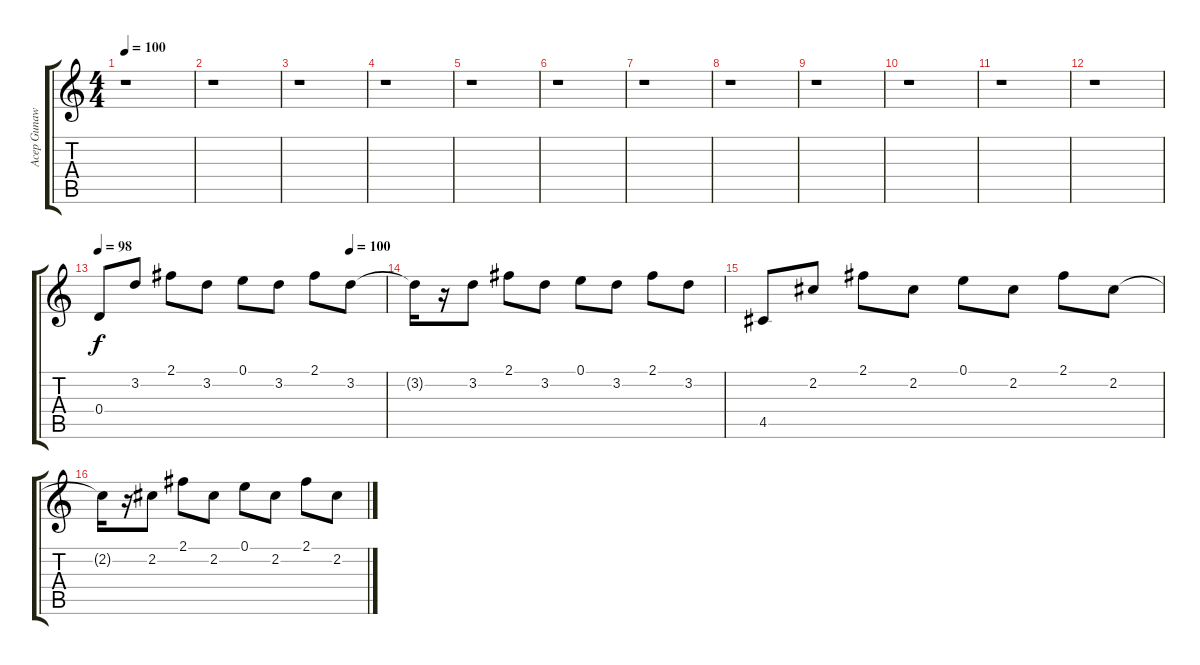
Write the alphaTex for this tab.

\track ("Acep Gunawan Electrik" "Acep Gunaw") {instrument electricguitarjazz}
\staff {score tabs}
\tuning (E4 B3 G3 D3 A2 E2) {hide}
\ts (4 4)
\tempo 100
\clef g2
\ks c
r.1{dy f} |
r.1 |
r.1 |
r.1 |
r.1 |
r.1 |
r.1 |
r.1 |
r.1 |
r.1 |
r.1 |
r.1 |
\tempo 98
\tempo (100 0.875)
0.4.8 3.2.8 2.1.8 3.2.8 0.1.8 3.2.8 2.1.8 3.2.8 |
3.2{t}.16 r.16 3.2.8 2.1.8 3.2.8 0.1.8 3.2.8 2.1.8 3.2.8 |
4.5.8 2.2.8 2.1.8 2.2.8 0.1.8 2.2.8 2.1.8 2.2.8 |
2.2{t}.16 r.16 2.2.8 2.1.8 2.2.8 0.1.8 2.2.8 2.1.8 2.2.8
